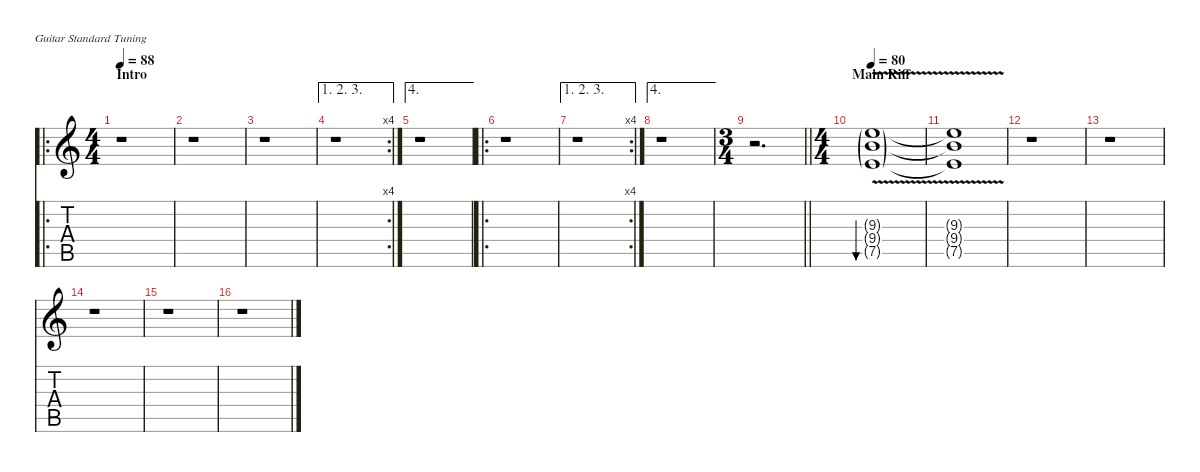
\defaultSystemsLayout 4
\hideDynamics
\bracketExtendMode nobrackets
\singleTrackTrackNamePolicy hidden
\multiTrackTrackNamePolicy hidden
\firstSystemTrackNameMode fullname
\firstSystemTrackNameOrientation horizontal
\otherSystemsTrackNameOrientation horizontal
\track ("Guitar 2-1" "dist.guit.") {defaultSystemsLayout 16 instrument distortionguitar}
\staff {score tabs}
\tuning (E4 B3 G3 D3 A2 E2)
\ro
\ts (4 4)
\beaming (8 2 2 2 2)
\section ("" "Intro")
\tempo 88
\clef g2
\ks c
r.1{dy f instrument distortionguitar beam Down} |
r.1{beam Down} |
r.1{beam Down} |
\ae (1 2 3)
\rc 4
r.1{beam Down} |
\ae 4
r.1{beam Down} |
\ro
r.1{beam Down} |
\ae (1 2 3)
\rc 4
r.1{beam Down} |
\ae 4
r.1{beam Down} |
\ts (3 4)
\beaming (8 2 2 2)
\barLineRight lightlight
r.2{d beam Down} |
\ts (4 4)
\beaming (8 2 2 2 2)
\section ("" "Main Riff")
\tempo 80
(9.3{v g} 9.4{v g} 7.5{v g}).1{bu 240 beam Up} |
(9.3{v t} 9.4{v t} 7.5{v t}).1{beam Up} |
r.1{beam Down} |
r.1{beam Down} |
r.1{beam Down} |
r.1{beam Down} |
r.1{beam Down}
